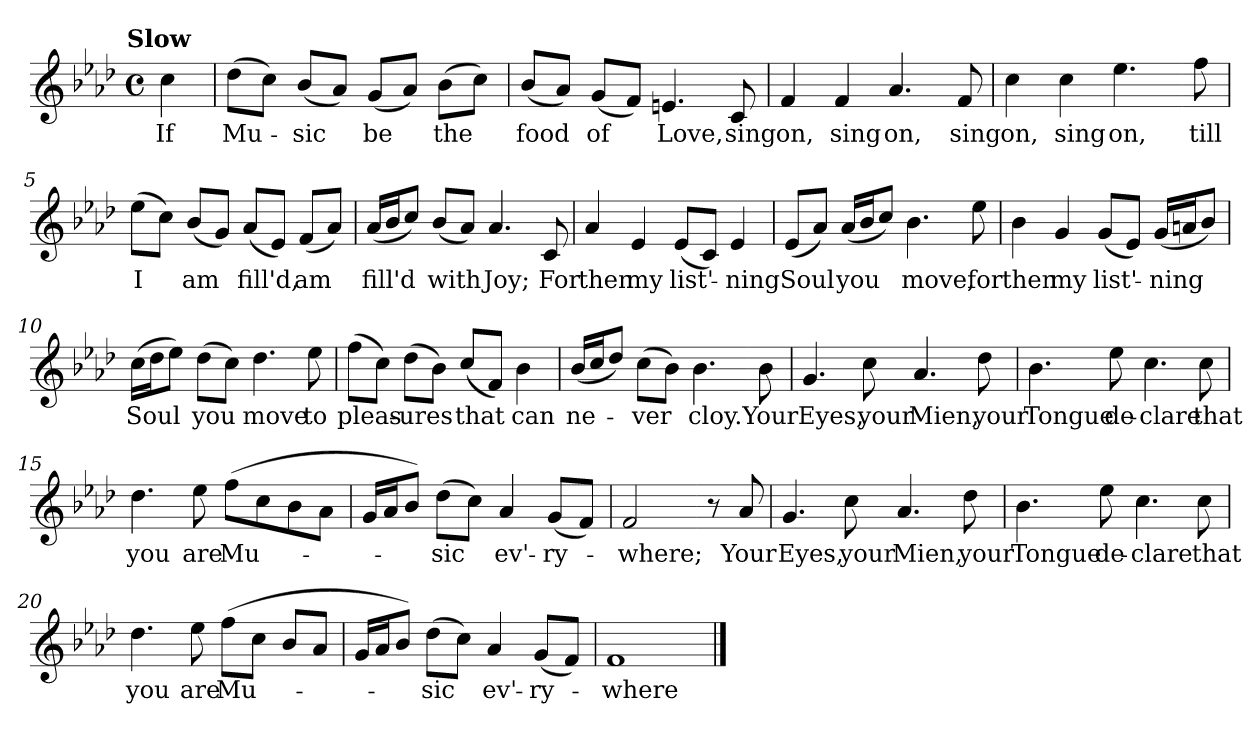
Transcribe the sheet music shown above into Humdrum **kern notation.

**kern	**text
*part1	*part1
*staff1	*staff1
*k[b-e-a-d-]	*
!!LO:TX:omd:t=Slow
*M4/4	*
*met(c)	*
*MM56	*
=	=
4cc	If
=1	=1
(8dd-L	Mu-
8ccJ)	.
(8b-L	-sic
8a-J)	.
(8gL	be
8a-J)	.
(8b-L	the
8ccJ)	.
=2	=2
(8b-L	food
8a-J)	.
(8gL	of
8fJ)	.
4.en	Love,
8c	sing
=3	=3
4f	on,
4f	sing
4.a-	on,
8f	sing
=4	=4
4cc	on,
4cc	sing
4.ee-	on,
=-	=-
8ff	till
=5	=5
(8ee-L	I
8ccJ)	.
(8b-L	am
8gJ)	.
(8a-L	fill'd,
8e-J)	.
(8fL	am
8a-J)	.
=6	=6
(16a-/LL	fill'd
16b-J	.
8ccJ)	.
(8b-L	with
8a-J)	.
4.a-	Joy;
8c	For
=7	=7
4a-	then
4e-	my
(8e-L	list'-
8cJ)	.
4e-	-ning
=8	=8
(8e-L	Soul
8a-J)	.
(16a-/LL	you
16b-J	.
8ccJ)	.
4.b-	move,
=-	=-
8ee-	for
=9	=9
4b-	then
4g	my
(8gL	list'-
8e-J)	.
(16gLL	-ning
16anJ	.
8b-J)	.
=10	=10
(16ccLL	Soul
16dd-J	.
8ee-J)	.
(8dd-L	you
8ccJ)	.
4.dd-	move
8ee-	to
=11	=11
(8ffL	pleas-
8ccJ)	.
(8dd-L	-ures
8b-J)	.
(8ccL	that
8fJ)	.
4b-	can
=12	=12
(16b-/LL	ne-
16ccJ	.
8dd-J)	.
(8ccL	-ver
8b-J)	.
4.b-	cloy.
=-	=-
8b-	Your
=13	=13
4.g	Eyes,
8cc	your
4.a-	Mien,
8dd-	your
=14	=14
4.b-	Tongue
8ee-	de-
4.cc	-clare
8cc	that
=15	=15
4.dd-	you
8ee-	are
(8ffL	Mu-
8cc	.
8b-	.
8a-J	.
=16	=16
16gLL	.
16a-J	.
8b-J)	.
(8dd-L	-sic
8ccJ)	.
4a-	ev'-
(8gL	-ry-
8fJ)	.
=17	=17
2f	where;
=-	=-
8r	.
8a-	Your
=18	=18
4.g	Eyes,
8cc	your
4.a-	Mien,
8dd-	your
=19	=19
4.b-	Tongue
8ee-	de-
4.cc	-clare
8cc	that
=20	=20
4.dd-	you
8ee-	are
(8ffL	Mu-
8ccJ	.
8b-L	.
8a-J	.
=21	=21
16gLL	.
16a-J	.
8b-J)	.
(8dd-L	-sic
8ccJ)	.
4a-	ev'-
(8gL	-ry-
8fJ)	.
=22	=22
1f	where
==	==
*-	*-
